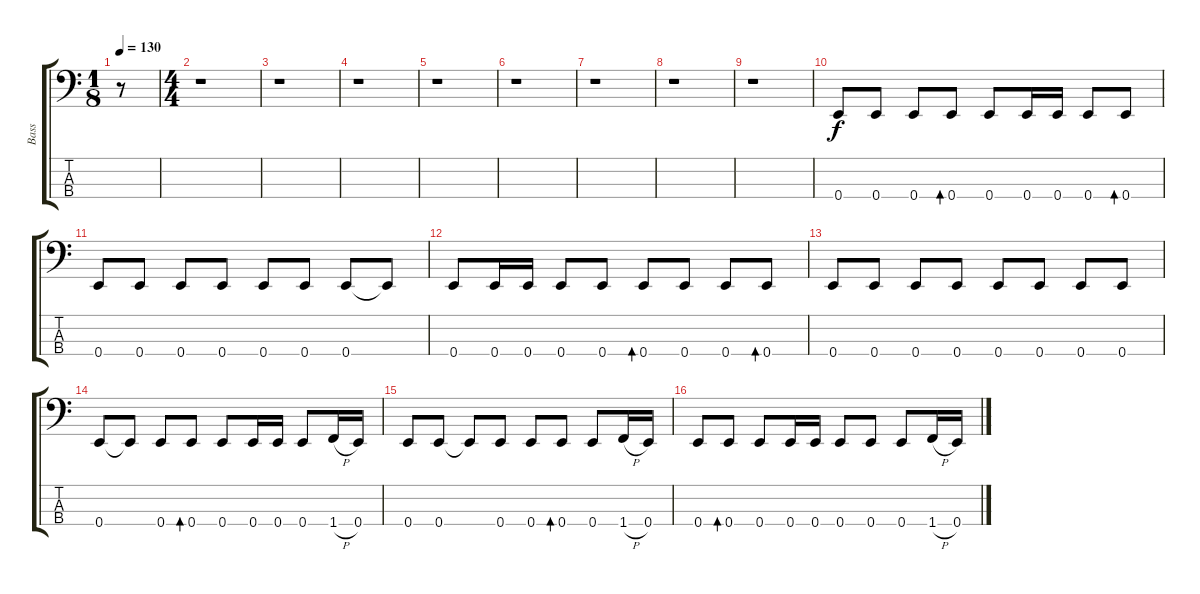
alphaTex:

\track ("Bass" "Bass") {instrument electricbasspick}
\staff {score tabs}
\tuning (G2 D2 A1 E1) {hide}
\ts (1 8)
\tempo 130
\clef f4
\ks c
r.8{dy f instrument electricbasspick} |
\ts (4 4)
r.1 |
r.1 |
r.1 |
r.1 |
r.1 |
r.1 |
r.1 |
r.1 |
0.4.8 0.4.8 0.4.8 0.4.8{bd 240} 0.4.8 0.4.16 0.4.16 0.4.8 0.4.8{bd 240} |
0.4.8 0.4.8 0.4.8 0.4.8 0.4.8 0.4.8 0.4.8 0.4{t}.8 |
0.4.8 0.4.16 0.4.16 0.4.8 0.4.8 0.4.8{bd 240} 0.4.8 0.4.8 0.4.8{bd 240} |
0.4.8 0.4.8 0.4.8 0.4.8 0.4.8 0.4.8 0.4.8 0.4.8 |
0.4.8 0.4{t}.8 0.4.8 0.4.8{bd 240} 0.4.8 0.4.16 0.4.16 0.4.8 1.4{h}.16 0.4.16 |
0.4.8 0.4.8 0.4{t}.8 0.4.8 0.4.8 0.4.8{bd 240} 0.4.8 1.4{h}.16 0.4.16 |
0.4.8 0.4.8{bd 240} 0.4.8 0.4.16 0.4.16 0.4.8 0.4.8 0.4.8 1.4{h}.16 0.4.16
